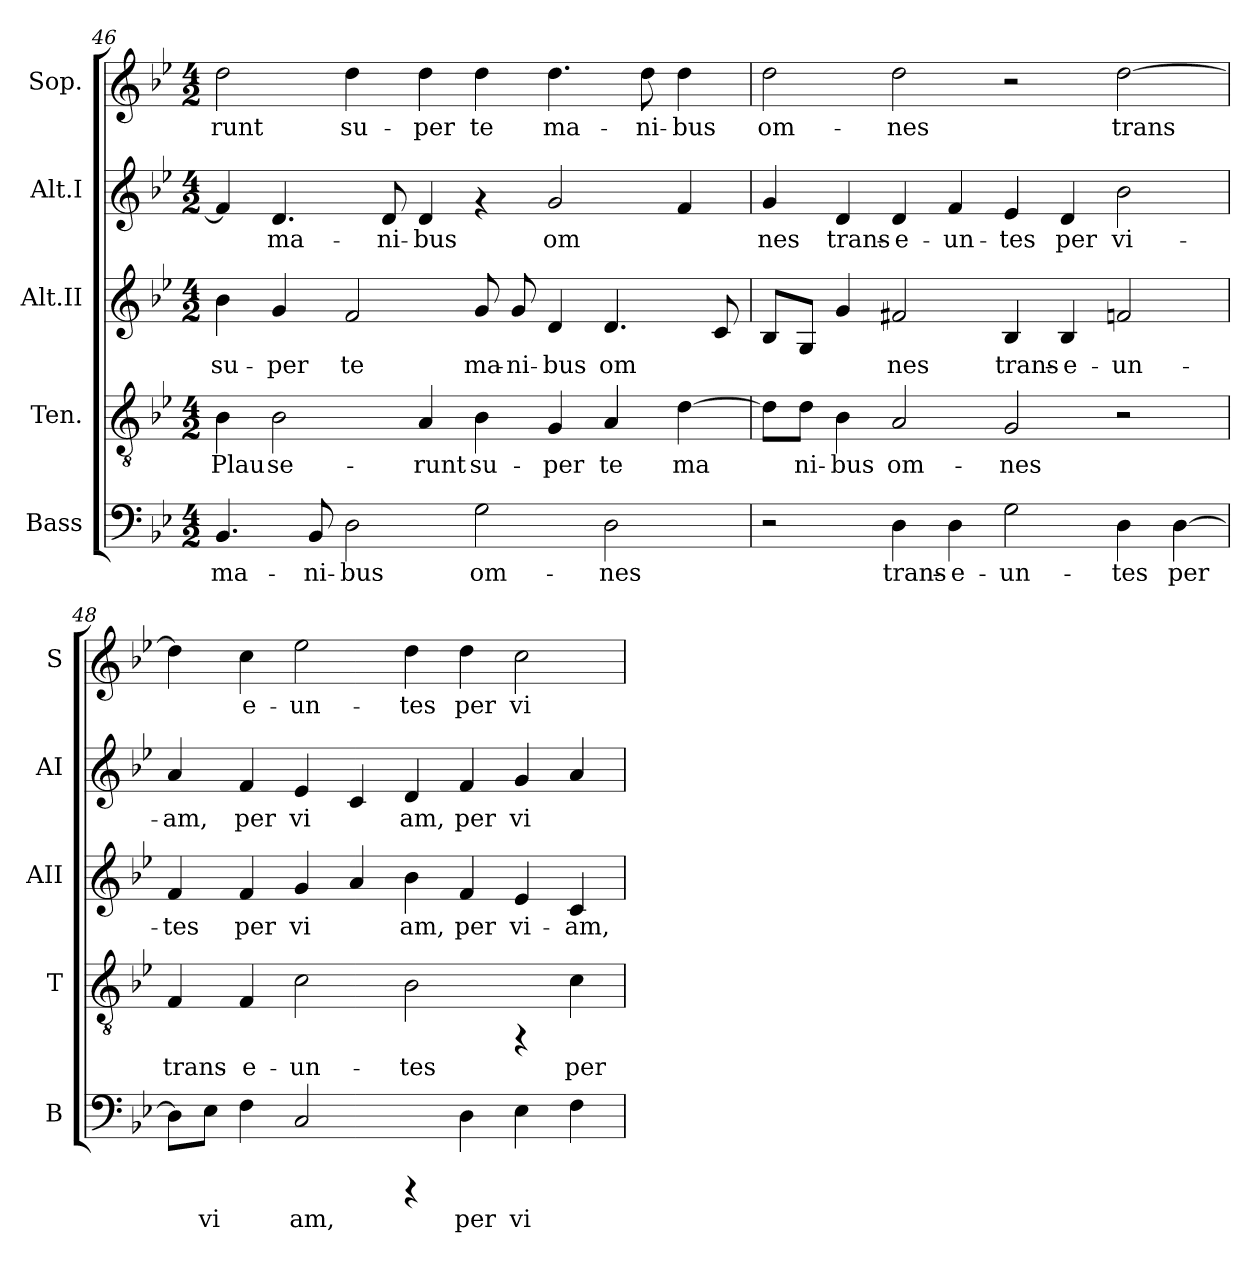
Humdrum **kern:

**kern	**text	**kern	**text	**kern	**text	**kern	**text	**kern	**text
*part5	*part5	*part4	*part4	*part3	*part3	*part2	*part2	*part1	*part1
*staff5	*staff5	*staff4	*staff4	*staff3	*staff3	*staff2	*staff2	*staff1	*staff1
*I"Bass	*	*I"Ten.	*	*I"Alt.II	*	*I"Alt.I	*	*I"Sop.	*
*I'B	*	*I'T	*	*I'AII	*	*I'AI	*	*I'S	*
*clefF4	*	*clefGv2	*	*clefG2	*	*clefG2	*	*clefG2	*
*k[b-e-]	*	*k[b-e-]	*	*k[b-e-]	*	*k[b-e-]	*	*k[b-e-]	*
*B-:	*	*B-:	*	*B-:	*	*B-:	*	*B-:	*
*M4/2	*	*M4/2	*	*M4/2	*	*M4/2	*	*M4/2	*
=46	=46	=46	=46	=46	=46	=46	=46	=46	=46
!	!LO:LY:b:cj	!	!LO:LY:b:cj	!	!LO:LY:b:cj	!	!LO:LY:b:cj	!	!LO:LY:b:cj
4.BB-/	ma-	4B-\	Plau	4b-\	su-	4f/]	.	2dd\	-runt
!	!	!	!LO:LY:b:cj	!	!LO:LY:b:cj	!	!LO:LY:b:cj	!	!
.	.	2B-\	se-	4g/	-per	4.d/	ma-	.	.
!	!LO:LY:b:cj	!	!	!	!	!	!	!	!
8BB-/	-ni-	.	.	.	.	.	.	.	.
!	!LO:LY:b:cj	!	!	!	!LO:LY:b:cj	!	!	!	!LO:LY:b:cj
2D\	-bus	.	.	2f/	te	.	.	4dd\	su-
!	!	!	!	!	!	!	!LO:LY:b:cj	!	!
.	.	.	.	.	.	8d/	-ni-	.	.
!	!	!	!LO:LY:b:cj	!	!	!	!LO:LY:b:cj	!	!LO:LY:b:cj
.	.	4A/	-runt	.	.	4d/	-bus	4dd\	-per
!	!LO:LY:b:cj	!	!LO:LY:b:cj	!	!LO:LY:b:cj	!	!	!	!LO:LY:b:cj
2G\	om-	4B-\	su-	8g/	ma-	4rf	.	4dd\	te
!	!	!	!	!	!LO:LY:b:cj	!	!	!	!
.	.	.	.	8g/	-ni-	.	.	.	.
!	!	!	!LO:LY:b:cj	!	!LO:LY:b:cj	!	!LO:LY:b:cj	!	!LO:LY:b:cj
.	.	4G/	-per	4d/	-bus	2g/	om-	4.dd\	ma-
!	!LO:LY:b:cj	!	!LO:LY:b:cj	!	!LO:LY:b:cj	!	!	!	!
2D\	-nes	4A/	te	4.d/	om-	.	.	.	.
!	!	!	!	!	!	!	!	!	!LO:LY:b:cj
.	.	.	.	.	.	.	.	8dd\	-ni-
!	!	!	!LO:LY:b:cj	!	!	!	!LO:LY:b:cj	!	!LO:LY:b:cj
.	.	[>4d\	ma	.	.	4f/	--	4dd\	-bus
!	!	!	!	!	!LO:LY:b:cj	!	!	!	!
.	.	.	.	8c/	--	.	.	.	.
!!LO:PB:g=z
=47	=47	=47	=47	=47	=47	=47	=47	=47	=47
!	!	!	!LO:LY:b:cj	!	!LO:LY:b:cj	!	!LO:LY:b:cj	!	!LO:LY:b:cj
2r	.	8d\L]	.	8B-/L	--	4g/	-nes	2dd\	om-
!	!	!	!LO:LY:b:cj	!	!LO:LY:b:cj	!	!	!	!
.	.	8d\J	ni-	8G/J	--	.	.	.	.
!	!	!	!LO:LY:b:cj	!	!LO:LY:b:cj	!	!LO:LY:b:cj	!	!
.	.	4B-\	-bus	4g/	--	4d/	trans-	.	.
!	!LO:LY:b:cj	!	!LO:LY:b:cj	!	!LO:LY:b:cj	!	!LO:LY:b:cj	!	!LO:LY:b:cj
4D\	trans-	2A/	om-	2f#X/	-nes	4d/	-e-	2dd\	-nes
!	!LO:LY:b:cj	!	!	!	!	!	!LO:LY:b:cj	!	!
4D\	-e-	.	.	.	.	4f/	-un-	.	.
!	!LO:LY:b:cj	!	!LO:LY:b:cj	!	!LO:LY:b:cj	!	!LO:LY:b:cj	!	!
2G\	-un-	2G/	-nes	4B-/	trans-	4e-/	-tes	2r	.
!	!	!	!	!	!LO:LY:b:cj	!	!LO:LY:b:cj	!	!
.	.	.	.	4B-/	-e-	4d/	per	.	.
!	!LO:LY:b:cj	!	!	!	!LO:LY:b:cj	!	!LO:LY:b:cj	!	!LO:LY:b:cj
4D\	-tes	2r	.	2fn/	-un-	2b-\	vi-	[>2dd\	trans-
!	!LO:LY:b:cj	!	!	!	!	!	!	!	!
[>4D\	per	.	.	.	.	.	.	.	.
=48	=48	=48	=48	=48	=48	=48	=48	=48	=48
!	!LO:LY:b:cj	!	!LO:LY:b:cj	!	!LO:LY:b:cj	!	!LO:LY:b:cj	!	!LO:LY:b:cj
8D\L]	.	4F/	trans-	4f/	-tes	4a/	-am,	4dd\]	--
!	!LO:LY:b:cj	!	!	!	!	!	!	!	!
8E-\J	vi-	.	.	.	.	.	.	.	.
!	!LO:LY:b:cj	!	!LO:LY:b:cj	!	!LO:LY:b:cj	!	!LO:LY:b:cj	!	!LO:LY:b:cj
4F\	--	4F/	-e-	4f/	per	4f/	per	4cc\	-e-
!	!LO:LY:b:cj	!	!LO:LY:b:cj	!	!LO:LY:b:cj	!	!LO:LY:b:cj	!	!LO:LY:b:cj
2C/	-am,	2c\	-un-	4g/	vi-	4e-/	vi-	2ee-\	-un-
!	!	!	!	!	!LO:LY:b:cj	!	!LO:LY:b:cj	!	!
.	.	.	.	4a/	--	4c/	--	.	.
!	!	!	!LO:LY:b:cj	!	!LO:LY:b:cj	!	!LO:LY:b:cj	!	!LO:LY:b:cj
4rCCC	.	2B-\	-tes	4b-\	-am,	4d/	-am,	4dd\	-tes
!	!LO:LY:b:cj	!	!	!	!LO:LY:b:cj	!	!LO:LY:b:cj	!	!LO:LY:b:cj
4D\	per	.	.	4f/	per	4f/	per	4dd\	per
!	!LO:LY:b:cj	!	!	!	!LO:LY:b:cj	!	!LO:LY:b:cj	!	!LO:LY:b:cj
4E-\	vi-	4rFF	.	4e-/	vi-	4g/	vi-	2cc\	vi-
!	!LO:LY:b:cj	!	!LO:LY:b:cj	!	!LO:LY:b:cj	!	!LO:LY:b:cj	!	!
4F\	--	4c\	per	4c/	-am,	4a/	--	.	.
=	=	=	=	=	=	=	=	=	=
*-	*-	*-	*-	*-	*-	*-	*-	*-	*-
